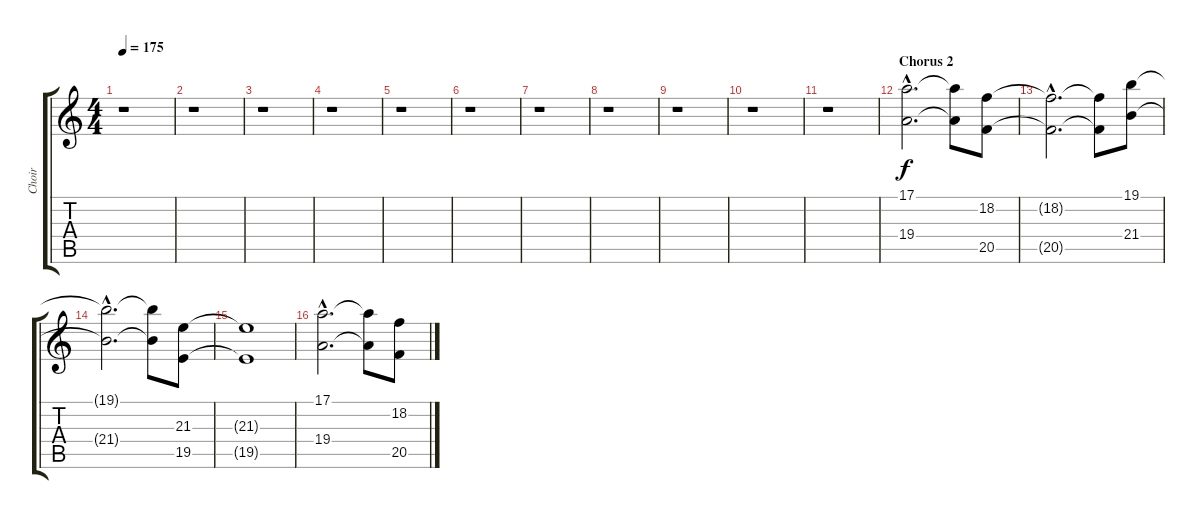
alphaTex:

\track ("Choir" "Choir") {instrument churchorgan}
\staff {score tabs}
\tuning (E4 B3 G3 D3 A2 E2) {hide}
\ts (4 4)
\tempo 175
\clef g2
\ks c
r.1{dy f} |
r.1 |
r.1 |
r.1 |
r.1 |
r.1 |
r.1 |
r.1 |
r.1 |
r.1 |
r.1 |
\section ("" "Chorus 2")
(17.1{hac} 19.4{hac}).2{d} (17.1{t} 19.4{t}).8 (18.2 20.5).8 |
(18.2{hac t} 20.5{hac t}).2{d} (18.2{t} 20.5{t}).8 (19.1 21.4).8 |
(19.1{hac t} 21.4{hac t}).2{d} (19.1{t} 21.4{t}).8 (21.3 19.5).8 |
(21.3{t} 19.5{t}).1 |
(17.1{hac} 19.4{hac}).2{d} (17.1{t} 19.4{t}).8 (18.2 20.5).8
